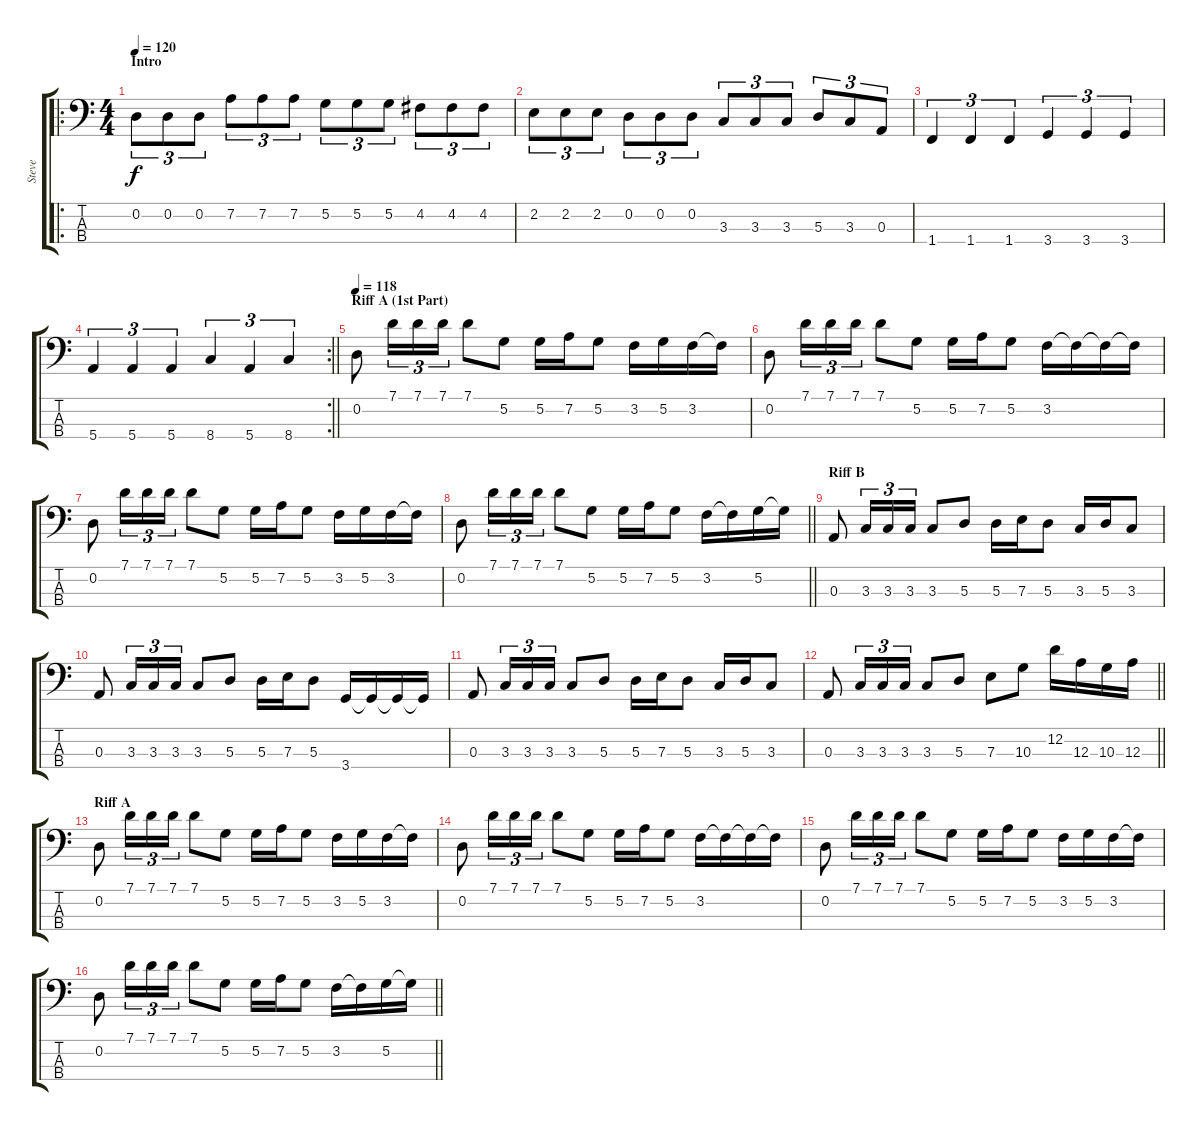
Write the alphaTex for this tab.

\track ("Steve" "Steve") {instrument electricbassfinger}
\staff {score tabs}
\tuning (G2 D2 A1 E1) {hide}
\ro
\ts (4 4)
\section ("" "Intro")
\tempo 120
\tempo 188
\tempo 120
\clef f4
\ks c
0.2.8{tu (3 2) dy f instrument electricbassfinger} 0.2.8{tu (3 2)} 0.2.8{tu (3 2)} 7.2.8{tu (3 2)} 7.2.8{tu (3 2)} 7.2.8{tu (3 2)} 5.2.8{tu (3 2)} 5.2.8{tu (3 2)} 5.2.8{tu (3 2)} 4.2.8{tu (3 2)} 4.2.8{tu (3 2)} 4.2.8{tu (3 2)} |
2.2.8{tu (3 2)} 2.2.8{tu (3 2)} 2.2.8{tu (3 2)} 0.2.8{tu (3 2)} 0.2.8{tu (3 2)} 0.2.8{tu (3 2)} 3.3.8{tu (3 2)} 3.3.8{tu (3 2)} 3.3.8{tu (3 2)} 5.3.8{tu (3 2)} 3.3.8{tu (3 2)} 0.3.8{tu (3 2)} |
1.4.4{tu (3 2)} 1.4.4{tu (3 2)} 1.4.4{tu (3 2)} 3.4.4{tu (3 2)} 3.4.4{tu (3 2)} 3.4.4{tu (3 2)} |
\rc 2
\barLineRight lightlight
5.4.4{tu (3 2)} 5.4.4{tu (3 2)} 5.4.4{tu (3 2)} 8.4.4{tu (3 2)} 5.4.4{tu (3 2)} 8.4.4{tu (3 2)} |
\section ("" "Riff A (1st Part)")
\tempo 118
0.2.8 7.1.16{tu (3 2)} 7.1.16{tu (3 2)} 7.1.16{tu (3 2)} 7.1.8 5.2.8 5.2.16 7.2.16 5.2.8 3.2.16 5.2.16 3.2.16 3.2{t}.16 |
0.2.8 7.1.16{tu (3 2)} 7.1.16{tu (3 2)} 7.1.16{tu (3 2)} 7.1.8 5.2.8 5.2.16 7.2.16 5.2.8 3.2.16 3.2{t}.16 3.2{t}.16 3.2{t}.16 |
0.2.8 7.1.16{tu (3 2)} 7.1.16{tu (3 2)} 7.1.16{tu (3 2)} 7.1.8 5.2.8 5.2.16 7.2.16 5.2.8 3.2.16 5.2.16 3.2.16 3.2{t}.16 |
\barLineRight lightlight
0.2.8 7.1.16{tu (3 2)} 7.1.16{tu (3 2)} 7.1.16{tu (3 2)} 7.1.8 5.2.8 5.2.16 7.2.16 5.2.8 3.2.16 3.2{t}.16 5.2.16 5.2{t}.16 |
\section ("" "Riff B")
0.3.8 3.3.16{tu (3 2)} 3.3.16{tu (3 2)} 3.3.16{tu (3 2)} 3.3.8 5.3.8 5.3.16 7.3.16 5.3.8 3.3.16 5.3.16 3.3.8 |
0.3.8 3.3.16{tu (3 2)} 3.3.16{tu (3 2)} 3.3.16{tu (3 2)} 3.3.8 5.3.8 5.3.16 7.3.16 5.3.8 3.4.16 3.4{t}.16 3.4{t}.16 3.4{t}.16 |
0.3.8 3.3.16{tu (3 2)} 3.3.16{tu (3 2)} 3.3.16{tu (3 2)} 3.3.8 5.3.8 5.3.16 7.3.16 5.3.8 3.3.16 5.3.16 3.3.8 |
\barLineRight lightlight
0.3.8 3.3.16{tu (3 2)} 3.3.16{tu (3 2)} 3.3.16{tu (3 2)} 3.3.8 5.3.8 7.3.8 10.3.8 12.2.16 12.3.16 10.3.16 12.3.16 |
\section ("" "Riff A")
0.2.8 7.1.16{tu (3 2)} 7.1.16{tu (3 2)} 7.1.16{tu (3 2)} 7.1.8 5.2.8 5.2.16 7.2.16 5.2.8 3.2.16 5.2.16 3.2.16 3.2{t}.16 |
0.2.8 7.1.16{tu (3 2)} 7.1.16{tu (3 2)} 7.1.16{tu (3 2)} 7.1.8 5.2.8 5.2.16 7.2.16 5.2.8 3.2.16 3.2{t}.16 3.2{t}.16 3.2{t}.16 |
0.2.8 7.1.16{tu (3 2)} 7.1.16{tu (3 2)} 7.1.16{tu (3 2)} 7.1.8 5.2.8 5.2.16 7.2.16 5.2.8 3.2.16 5.2.16 3.2.16 3.2{t}.16 |
\barLineRight lightlight
0.2.8 7.1.16{tu (3 2)} 7.1.16{tu (3 2)} 7.1.16{tu (3 2)} 7.1.8 5.2.8 5.2.16 7.2.16 5.2.8 3.2.16 3.2{t}.16 5.2.16 5.2{t}.16
